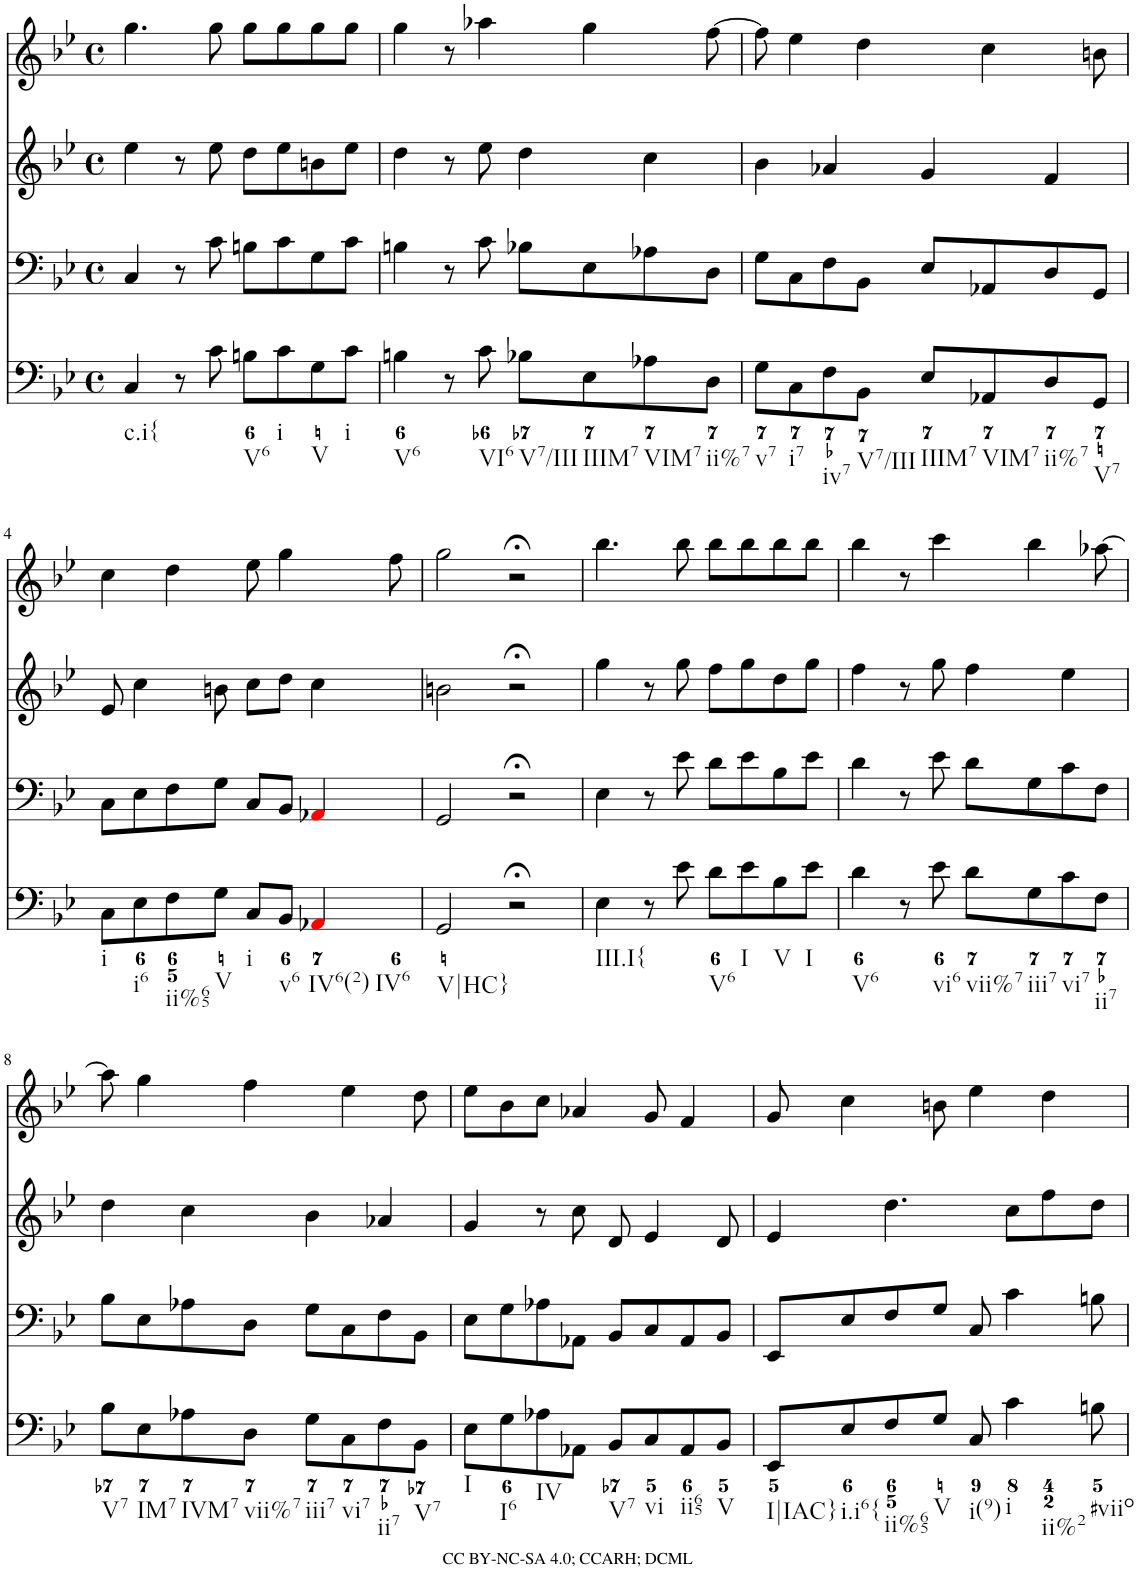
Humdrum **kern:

**kern	**kern	**kern	**kern
*part4	*part3	*part2	*part1
*staff4	*staff3	*staff2	*staff1
*I"Piano	*I"Piano	*I"Piano	*I"Piano
*I'Pno	*I'Pno	*I'Pno	*I'Pno
*clefF4	*clefF4	*clefG2	*clefG2
*k[b-e-]	*k[b-e-]	*k[b-e-]	*k[b-e-]
*g:	*g:	*g:	*g:
*M4/4	*M4/4	*M4/4	*M4/4
*met(c)	*met(c)	*met(c)	*met(c)
=1	=1	=1	=1
!LO:TX:b:t=c.i{	!	!	!
4C/	4C/	4ee-\	4.gg\
8r	8r	8r	.
8c\	8c\	8ee-\	8gg\
!LO:TX:b:t=V6	!	!	!
8Bn\L	8Bn\L	8dd\L	8gg\L
!LO:TX:b:t=i	!	!	!
8c\	8c\	8ee-\	8gg\
!LO:TX:b:t=V	!	!	!
8G\	8G\	8bn\	8gg\
!LO:TX:b:t=i	!	!	!
8c\J	8c\J	8ee-\J	8gg\J
=2	=2	=2	=2
!LO:TX:b:t=V6	!	!	!
4Bn\	4Bn\	4dd\	4gg\
8r	8r	8r	8r
!LO:TX:b:t=VI6	!	!	!
8c\	8c\	8ee-\	4aa-X\
!LO:TX:b:t=V7/III	!	!	!
8B-X\L	8B-X\L	4dd\	.
!LO:TX:b:t=IIIM7	!	!	!
8E-\	8E-\	.	4gg\
!LO:TX:b:t=VIM7	!	!	!
8A-X\	8A-X\	4cc\	.
!LO:TX:b:t=ii%7	!	!	!
8D\J	8D\J	.	[8ff\
=3	=3	=3	=3
!LO:TX:b:t=v7	!	!	!
8G\L	8G\L	4b-\	8ff\]
!LO:TX:b:t=i7	!	!	!
8C\	8C\	.	4ee-\
!LO:TX:b:t=iv7	!	!	!
8F\	8F\	4a-X/	.
!LO:TX:b:t=V7/III	!	!	!
8BB-\J	8BB-\J	.	4dd\
!LO:TX:b:t=IIIM7	!	!	!
8E-/L	8E-/L	4g/	.
!LO:TX:b:t=VIM7	!	!	!
8AA-X/	8AA-X/	.	4cc\
!LO:TX:b:t=ii%7	!	!	!
8D/	8D/	4f/	.
!LO:TX:b:t=V7	!	!	!
8GG/J	8GG/J	.	8bn\
!!LO:LB:g=z
=4	=4	=4	=4
!LO:TX:b:t=i	!	!	!
8C\L	8C\L	8e-/	4cc\
!LO:TX:b:t=i6	!	!	!
8E-\	8E-\	4cc\	.
!LO:TX:b:t=ii%65	!	!	!
8F\	8F\	.	4dd\
!LO:TX:b:t=V	!	!	!
8G\J	8G\J	8bn\	.
!LO:TX:b:t=i	!	!	!
8C/L	8C/L	8cc\L	8ee-\
!LO:TX:b:t=v6	!	!	!
8BB-/J	8BB-/J	8dd\J	4gg\
!LO:TX:b:t=IV6(2)	!	!	!
!LO:TX:b:t=IV6	!	!	!
4AA-Xi/	4AA-Xi/	4cc\	.
.	.	.	8ff\
=5	=5	=5	=5
!LO:TX:b:t=V|HC}	!	!	!
2GG/	2GG/	2bn\	2gg\
2r;<	2r;<	2r;<	2r;<
=6	=6	=6	=6
!LO:TX:b:t=III.I{	!	!	!
4E-\	4E-\	4gg\	4.bb-\
8r	8r	8r	.
8e-\	8e-\	8gg\	8bb-\
!LO:TX:b:t=V6	!	!	!
8d\L	8d\L	8ff\L	8bb-\L
!LO:TX:b:t=I	!	!	!
8e-\	8e-\	8gg\	8bb-\
!LO:TX:b:t=V	!	!	!
8B-\	8B-\	8dd\	8bb-\
!LO:TX:b:t=I	!	!	!
8e-\J	8e-\J	8gg\J	8bb-\J
=7	=7	=7	=7
!LO:TX:b:t=V6	!	!	!
4d\	4d\	4ff\	4bb-\
8r	8r	8r	8r
!LO:TX:b:t=vi6	!	!	!
8e-\	8e-\	8gg\	4ccc\
!LO:TX:b:t=vii%7	!	!	!
8d\L	8d\L	4ff\	.
!LO:TX:b:t=iii7	!	!	!
8G\	8G\	.	4bb-\
!LO:TX:b:t=vi7	!	!	!
8c\	8c\	4ee-\	.
!LO:TX:b:t=ii7	!	!	!
8F\J	8F\J	.	[8aa-X\
!!LO:LB:g=z
=8	=8	=8	=8
!LO:TX:b:t=V7	!	!	!
8B-\L	8B-\L	4dd\	8aa-\]
!LO:TX:b:t=IM7	!	!	!
8E-\	8E-\	.	4gg\
!LO:TX:b:t=IVM7	!	!	!
8A-X\	8A-X\	4cc\	.
!LO:TX:b:t=vii%7	!	!	!
8D\J	8D\J	.	4ff\
!LO:TX:b:t=iii7	!	!	!
8G\L	8G\L	4b-\	.
!LO:TX:b:t=vi7	!	!	!
8C\	8C\	.	4ee-\
!LO:TX:b:t=ii7	!	!	!
8F\	8F\	4a-X/	.
!LO:TX:b:t=V7	!	!	!
8BB-\J	8BB-\J	.	8dd\
=9	=9	=9	=9
!LO:TX:b:t=I	!	!	!
8E-\L	8E-\L	4g/	8ee-\L
!LO:TX:b:t=I6	!	!	!
8G\	8G\	.	8b-\
!LO:TX:b:t=IV	!	!	!
8A-X\	8A-X\	8r	8cc\J
8AA-X\J	8AA-X\J	8cc\	4a-X/
!LO:TX:b:t=V7	!	!	!
8BB-/L	8BB-/L	8d/	.
!LO:TX:b:t=vi	!	!	!
8C/	8C/	4e-/	8g/
!LO:TX:b:t=ii65	!	!	!
8AA-/	8AA-/	.	4f/
!LO:TX:b:t=V	!	!	!
8BB-/J	8BB-/J	8d/	.
=10	=10	=10	=10
!LO:TX:b:t=I|IAC}	!	!	!
8EE-/L	8EE-/L	4e-/	8g/
!LO:TX:b:t=i.i6{	!	!	!
8E-/	8E-/	.	4cc\
!LO:TX:b:t=ii%65	!	!	!
8F/	8F/	4.dd\	.
!LO:TX:b:t=V	!	!	!
8G/J	8G/J	.	8bn\
!LO:TX:b:t=i(9)	!	!	!
8C/	8C/	.	4ee-\
!LO:TX:b:t=i	!	!	!
!LO:TX:b:t=ii%2	!	!	!
4c\	4c\	8cc\L	.
.	.	8ff\	4dd\
!LO:TX:b:t=#viio	!	!	!
8Bn\	8Bn\	8dd\J	.
=	=	=	=
*-	*-	*-	*-
